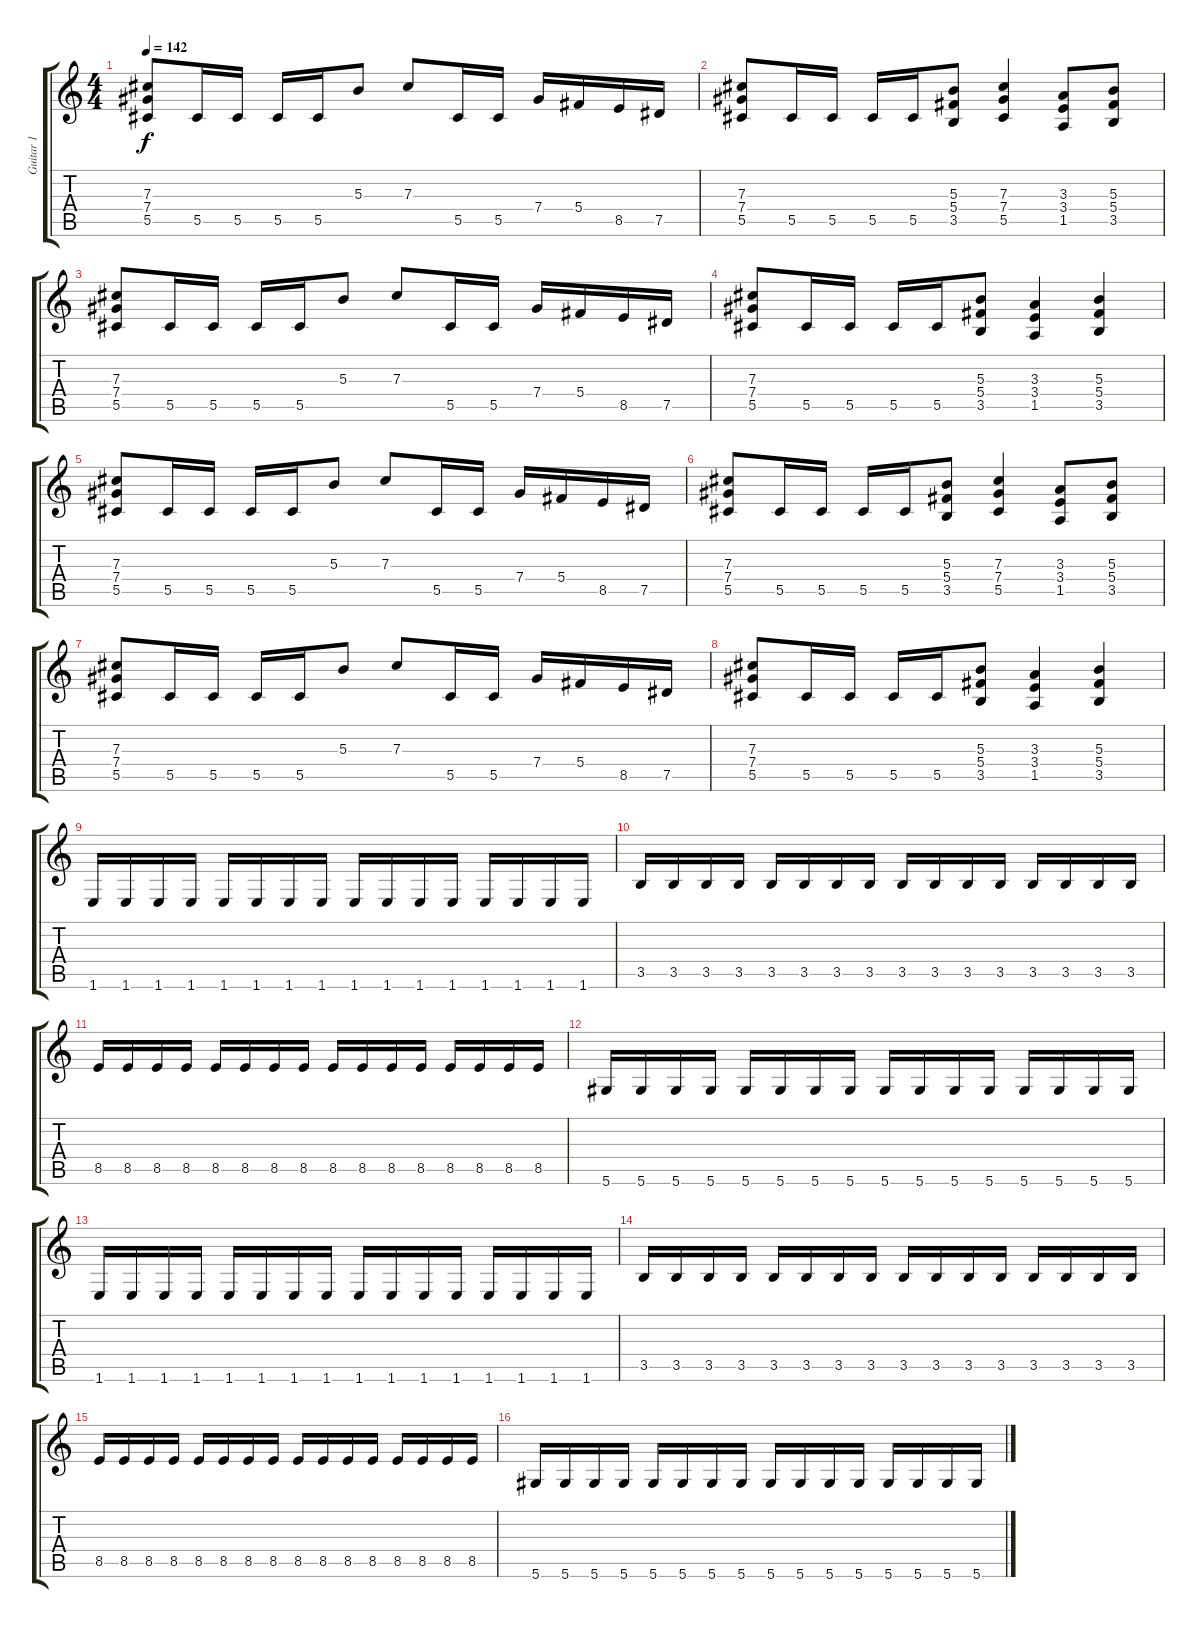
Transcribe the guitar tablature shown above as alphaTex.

\track ("Guitar 1" "Guitar 1") {instrument distortionguitar}
\staff {score tabs}
\tuning (Eb4 Bb3 Gb3 Db3 Ab2 Eb2) {hide}
\ts (4 4)
\tempo 142
\clef g2
\ks c
(7.3 7.4 5.5).8{dy f} 5.5.16 5.5.16 5.5.16 5.5.16 5.3.8 7.3.8 5.5.16 5.5.16 7.4.16 5.4.16 8.5.16 7.5.16 |
(7.3 7.4 5.5).8 5.5.16 5.5.16 5.5.16 5.5.16 (5.3 5.4 3.5).8 (7.3 7.4 5.5).4 (3.3 3.4 1.5).8 (5.3 5.4 3.5).8 |
(7.3 7.4 5.5).8 5.5.16 5.5.16 5.5.16 5.5.16 5.3.8 7.3.8 5.5.16 5.5.16 7.4.16 5.4.16 8.5.16 7.5.16 |
(7.3 7.4 5.5).8 5.5.16 5.5.16 5.5.16 5.5.16 (5.3 5.4 3.5).8 (3.3 3.4 1.5).4 (5.3 5.4 3.5).4 |
(7.3 7.4 5.5).8 5.5.16 5.5.16 5.5.16 5.5.16 5.3.8 7.3.8 5.5.16 5.5.16 7.4.16 5.4.16 8.5.16 7.5.16 |
(7.3 7.4 5.5).8 5.5.16 5.5.16 5.5.16 5.5.16 (5.3 5.4 3.5).8 (7.3 7.4 5.5).4 (3.3 3.4 1.5).8 (5.3 5.4 3.5).8 |
(7.3 7.4 5.5).8 5.5.16 5.5.16 5.5.16 5.5.16 5.3.8 7.3.8 5.5.16 5.5.16 7.4.16 5.4.16 8.5.16 7.5.16 |
(7.3 7.4 5.5).8 5.5.16 5.5.16 5.5.16 5.5.16 (5.3 5.4 3.5).8 (3.3 3.4 1.5).4 (5.3 5.4 3.5).4 |
1.6.16 1.6.16 1.6.16 1.6.16 1.6.16 1.6.16 1.6.16 1.6.16 1.6.16 1.6.16 1.6.16 1.6.16 1.6.16 1.6.16 1.6.16 1.6.16 |
3.5.16 3.5.16 3.5.16 3.5.16 3.5.16 3.5.16 3.5.16 3.5.16 3.5.16 3.5.16 3.5.16 3.5.16 3.5.16 3.5.16 3.5.16 3.5.16 |
8.5.16 8.5.16 8.5.16 8.5.16 8.5.16 8.5.16 8.5.16 8.5.16 8.5.16 8.5.16 8.5.16 8.5.16 8.5.16 8.5.16 8.5.16 8.5.16 |
5.6.16 5.6.16 5.6.16 5.6.16 5.6.16 5.6.16 5.6.16 5.6.16 5.6.16 5.6.16 5.6.16 5.6.16 5.6.16 5.6.16 5.6.16 5.6.16 |
1.6.16 1.6.16 1.6.16 1.6.16 1.6.16 1.6.16 1.6.16 1.6.16 1.6.16 1.6.16 1.6.16 1.6.16 1.6.16 1.6.16 1.6.16 1.6.16 |
3.5.16 3.5.16 3.5.16 3.5.16 3.5.16 3.5.16 3.5.16 3.5.16 3.5.16 3.5.16 3.5.16 3.5.16 3.5.16 3.5.16 3.5.16 3.5.16 |
8.5.16 8.5.16 8.5.16 8.5.16 8.5.16 8.5.16 8.5.16 8.5.16 8.5.16 8.5.16 8.5.16 8.5.16 8.5.16 8.5.16 8.5.16 8.5.16 |
5.6.16 5.6.16 5.6.16 5.6.16 5.6.16 5.6.16 5.6.16 5.6.16 5.6.16 5.6.16 5.6.16 5.6.16 5.6.16 5.6.16 5.6.16 5.6.16
